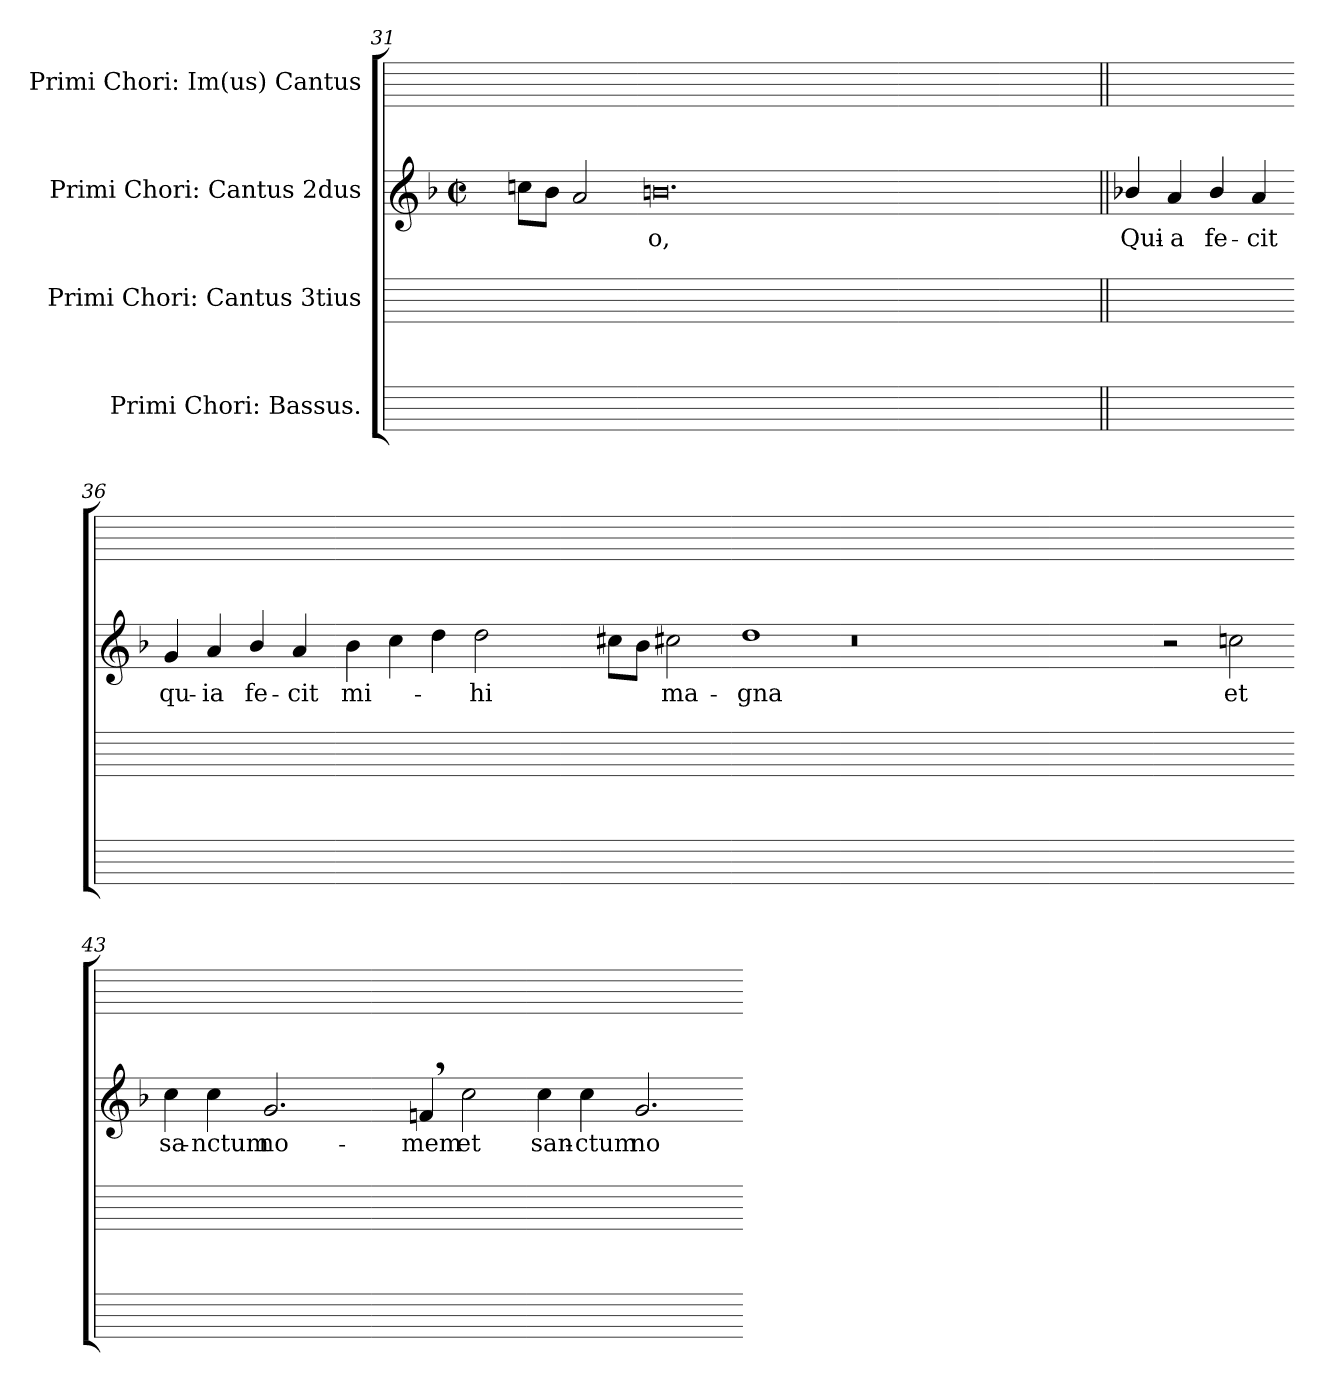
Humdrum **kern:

**kern	**kern	**kern	**text	**kern
*part4	*part3	*part2	*part2	*part1
*staff4	*staff3	*staff2	*staff2	*staff1
*I"Primi Chori: Bassus.	*I"Primi Chori: Cantus 3tius	*I"Primi Chori: Cantus 2dus	*	*I"Primi Chori: Im(us) Cantus
*	*	*clefG2	*	*
*	*	*k[b-]	*	*
*	*	*M2/2	*	*
*	*	*met(c|)	*	*
=31	=31	=31	=31	=31
1ryy	1ryy	4ryy	.	1ryy
.	.	8ccn\L	.	.
.	.	8b-\J	.	.
.	.	2a/	.	.
=32-	=32-	=32-	=32-	=32-
1ryy	1ryy	0.bn	-o,	1ryy
0ryy	0ryy	.	.	0ryy
=33-	=33-	=33-	=33-	=33-
1ryy	1ryy	1ryy	.	1ryy
=34-	=34-	=34-	=34-	=34-
1ryy	1ryy	1ryy	.	1ryy
=35||	=35||	=35||	=35||	=35||
1ryy	1ryy	4b-X/	Qui-	1ryy
.	.	4a/	-a	.
.	.	4b-/	fe-	.
.	.	4a/	-cit	.
=36-	=36-	=36-	=36-	=36-
1ryy	1ryy	4g/	qu-	1ryy
.	.	4a/	-ia	.
.	.	4b-/	fe-	.
.	.	4a/	-cit	.
=37-	=37-	=37-	=37-	=37-
1ryy	1ryy	4b-\	mi-	1ryy
.	.	4cc\	.	.
.	.	4dd\	.	.
.	.	2dd\	-hi	.
4ryy	4ryy	.	.	4ryy
=38-	=38-	=38-	=38-	=38-
1ryy	1ryy	4ryy	.	1ryy
.	.	8cc#X\L	.	.
.	.	8b-\J	.	.
.	.	2cc#X\	ma-	.
=39-	=39-	=39-	=39-	=39-
1ryy	1ryy	1dd	-gna	1ryy
=40-	=40-	=40-	=40-	=40-
1ryy	1ryy	0r	.	1ryy
1ryy	1ryy	.	.	1ryy
=41-	=41-	=41-	=41-	=41-
1ryy	1ryy	1ryy	.	1ryy
=42-	=42-	=42-	=42-	=42-
1ryy	1ryy	2r	.	1ryy
.	.	2ccn\	et	.
=43-	=43-	=43-	=43-	=43-
1ryy	1ryy	4cc\	sa-	1ryy
.	.	4cc\	-nctum	.
.	.	2.g/	no-	.
4ryy	4ryy	.	.	4ryy
=44-	=44-	=44-	=44-	=44-
1ryy	1ryy	4ryy	.	1ryy
.	.	4fn,/	-mem	.
!	!	!	!LO:LY:i	!
.	.	2cc\	et	.
=45-	=45-	=45-	=45-	=45-
!	!	!	!LO:LY:i	!
1ryy	1ryy	4cc\	san-	1ryy
!	!	!	!LO:LY:i	!
.	.	4cc\	-ctum	.
!	!	!	!LO:LY:i	!
.	.	2.g/	no-	.
4ryy	4ryy	.	.	4ryy
=-	=-	=-	=-	=-
*-	*-	*-	*-	*-
